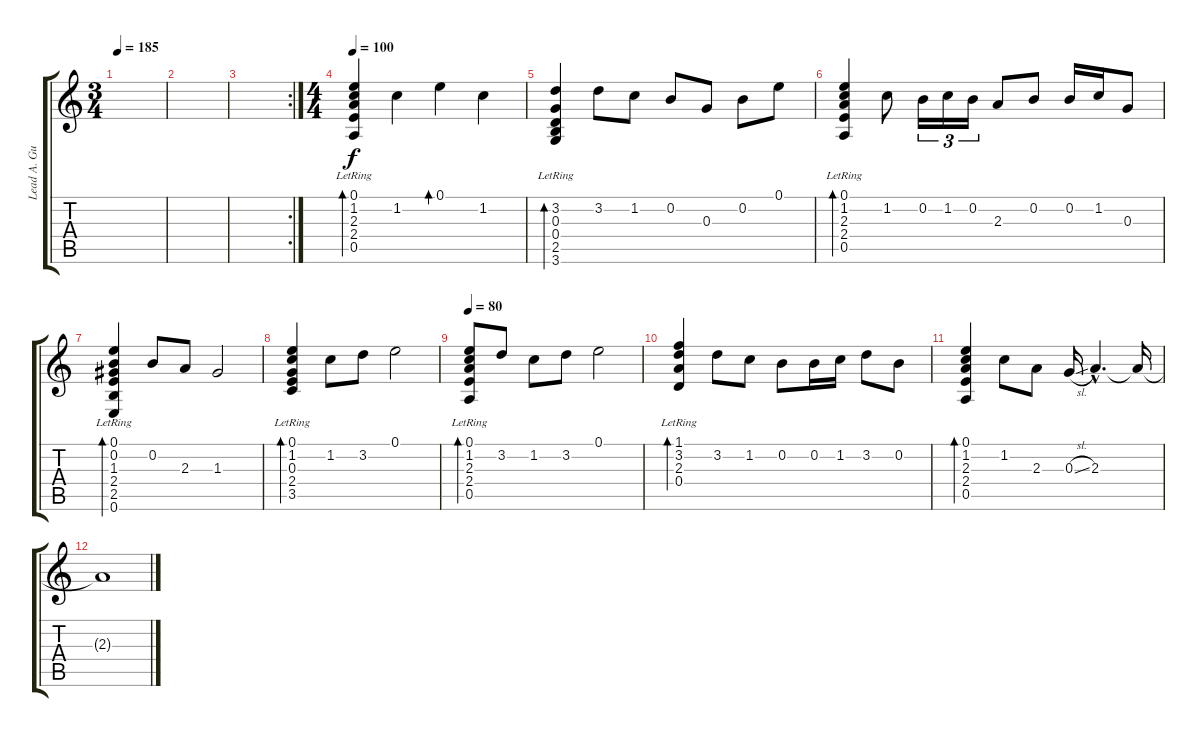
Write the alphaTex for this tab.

\track ("Lead A. Guitar" "Lead A. Gu") {instrument acousticguitarsteel}
\staff {score tabs}
\tuning (E4 B3 G3 D3 A2 E2) {hide}
\ts (3 4)
\tempo 185
\clef g2
\ks c
|
|
\rc 2
|
\ts (4 4)
\tempo 100
(0.1{lr} 1.2 2.3{lr} 2.4{lr} 0.5{lr}).4{bd 60 volume 12} 1.2.4 0.1.4{bd 60} 1.2.4 |
(3.2 0.3{lr} 0.4{lr} 2.5{lr} 3.6{lr}).4{bd 60} 3.2.8 1.2.8 0.2.8 0.3.8 0.2.8 0.1.8 |
(0.1{lr} 1.2 2.3{lr} 2.4{lr} 0.5{lr}).4{bd 60} 1.2.8 0.2.16{tu (3 2)} 1.2.16{tu (3 2)} 0.2.16{tu (3 2)} 2.3.8 0.2.8 0.2.16 1.2.16 0.3.8 |
(0.1{lr} 0.2 1.3{lr} 2.4{lr} 2.5{lr} 0.6{lr}).4{bd 60} 0.2.8 2.3.8 1.3.2 |
(0.1{lr} 1.2 0.3{lr} 2.4{lr} 3.5{lr}).4{bd 60} 1.2.8 3.2.8 0.1.2 |
\tempo 80
(0.1{lr} 1.2 2.3{lr} 2.4{lr} 0.5{lr}).8{bd 60} 3.2.8 1.2.8 3.2.8 0.1.2 |
(1.1{lr} 3.2 2.3{lr} 0.4{lr}).4{bd 60} 3.2.8 1.2.8 0.2.8 0.2.16 1.2.16 3.2.8 0.2.8 |
(0.1 1.2 2.3 2.4 0.5).4{bd 60} 1.2.8 2.3.8 0.3{sl}.16 2.3{hac}.4{d} 2.3{t}.16 |
2.3{t}.1
